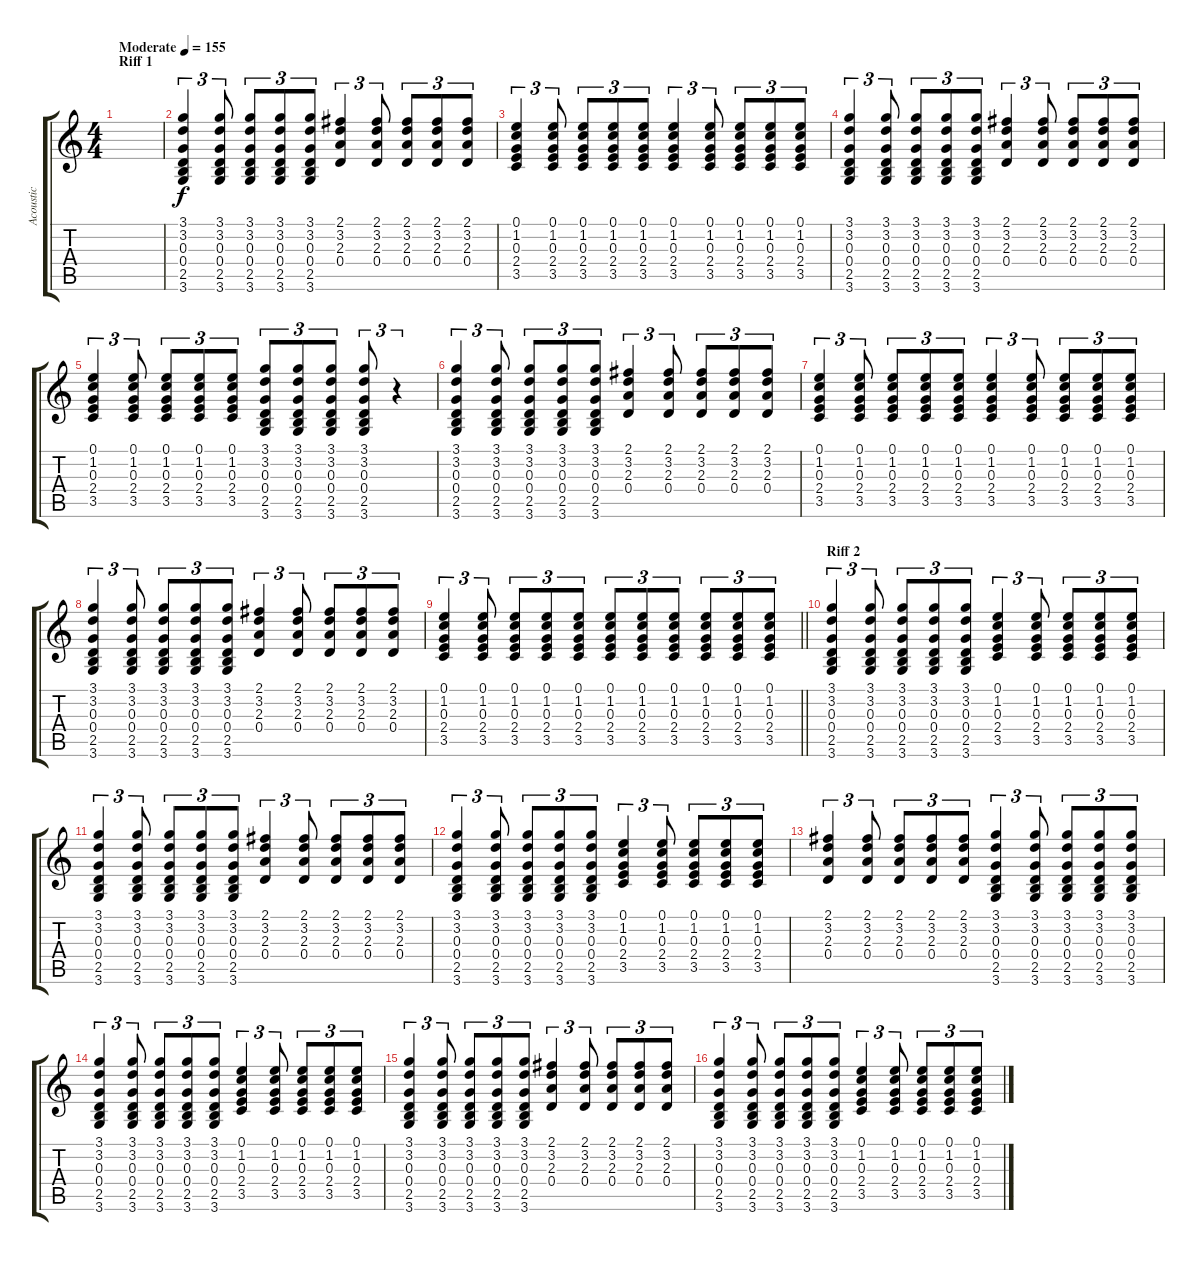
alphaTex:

\track ("Acoustic" "Acoustic") {instrument acousticguitarnylon}
\staff {score tabs}
\tuning (E4 B3 G3 D3 A2 E2) {hide}
\ts (4 4)
\section ("" "Riff 1")
\tempo (155 "Moderate")
\clef g2
\ks c
|
(3.1 3.2 0.3 0.4 2.5 3.6).4{tu (3 2)} (3.1 3.2 0.3 0.4 2.5 3.6).8{tu (3 2)} (3.1 3.2 0.3 0.4 2.5 3.6).8{tu (3 2)} (3.1 3.2 0.3 0.4 2.5 3.6).8{tu (3 2)} (3.1 3.2 0.3 0.4 2.5 3.6).8{tu (3 2)} (2.1 3.2 2.3 0.4).4{tu (3 2)} (2.1 3.2 2.3 0.4).8{tu (3 2)} (2.1 3.2 2.3 0.4).8{tu (3 2)} (2.1 3.2 2.3 0.4).8{tu (3 2)} (2.1 3.2 2.3 0.4).8{tu (3 2)} |
(0.1 1.2 0.3 2.4 3.5).4{tu (3 2)} (0.1 1.2 0.3 2.4 3.5).8{tu (3 2)} (0.1 1.2 0.3 2.4 3.5).8{tu (3 2)} (0.1 1.2 0.3 2.4 3.5).8{tu (3 2)} (0.1 1.2 0.3 2.4 3.5).8{tu (3 2)} (0.1 1.2 0.3 2.4 3.5).4{tu (3 2)} (0.1 1.2 0.3 2.4 3.5).8{tu (3 2)} (0.1 1.2 0.3 2.4 3.5).8{tu (3 2)} (0.1 1.2 0.3 2.4 3.5).8{tu (3 2)} (0.1 1.2 0.3 2.4 3.5).8{tu (3 2)} |
(3.1 3.2 0.3 0.4 2.5 3.6).4{tu (3 2)} (3.1 3.2 0.3 0.4 2.5 3.6).8{tu (3 2)} (3.1 3.2 0.3 0.4 2.5 3.6).8{tu (3 2)} (3.1 3.2 0.3 0.4 2.5 3.6).8{tu (3 2)} (3.1 3.2 0.3 0.4 2.5 3.6).8{tu (3 2)} (2.1 3.2 2.3 0.4).4{tu (3 2)} (2.1 3.2 2.3 0.4).8{tu (3 2)} (2.1 3.2 2.3 0.4).8{tu (3 2)} (2.1 3.2 2.3 0.4).8{tu (3 2)} (2.1 3.2 2.3 0.4).8{tu (3 2)} |
(0.1 1.2 0.3 2.4 3.5).4{tu (3 2)} (0.1 1.2 0.3 2.4 3.5).8{tu (3 2)} (0.1 1.2 0.3 2.4 3.5).8{tu (3 2)} (0.1 1.2 0.3 2.4 3.5).8{tu (3 2)} (0.1 1.2 0.3 2.4 3.5).8{tu (3 2)} (3.1 3.2 0.3 0.4 2.5 3.6).8{tu (3 2)} (3.1 3.2 0.3 0.4 2.5 3.6).8{tu (3 2)} (3.1 3.2 0.3 0.4 2.5 3.6).8{tu (3 2)} (3.1 3.2 0.3 0.4 2.5 3.6).8{tu (3 2)} r.4{tu (3 2)} |
(3.1 3.2 0.3 0.4 2.5 3.6).4{tu (3 2)} (3.1 3.2 0.3 0.4 2.5 3.6).8{tu (3 2)} (3.1 3.2 0.3 0.4 2.5 3.6).8{tu (3 2)} (3.1 3.2 0.3 0.4 2.5 3.6).8{tu (3 2)} (3.1 3.2 0.3 0.4 2.5 3.6).8{tu (3 2)} (2.1 3.2 2.3 0.4).4{tu (3 2)} (2.1 3.2 2.3 0.4).8{tu (3 2)} (2.1 3.2 2.3 0.4).8{tu (3 2)} (2.1 3.2 2.3 0.4).8{tu (3 2)} (2.1 3.2 2.3 0.4).8{tu (3 2)} |
(0.1 1.2 0.3 2.4 3.5).4{tu (3 2)} (0.1 1.2 0.3 2.4 3.5).8{tu (3 2)} (0.1 1.2 0.3 2.4 3.5).8{tu (3 2)} (0.1 1.2 0.3 2.4 3.5).8{tu (3 2)} (0.1 1.2 0.3 2.4 3.5).8{tu (3 2)} (0.1 1.2 0.3 2.4 3.5).4{tu (3 2)} (0.1 1.2 0.3 2.4 3.5).8{tu (3 2)} (0.1 1.2 0.3 2.4 3.5).8{tu (3 2)} (0.1 1.2 0.3 2.4 3.5).8{tu (3 2)} (0.1 1.2 0.3 2.4 3.5).8{tu (3 2)} |
(3.1 3.2 0.3 0.4 2.5 3.6).4{tu (3 2)} (3.1 3.2 0.3 0.4 2.5 3.6).8{tu (3 2)} (3.1 3.2 0.3 0.4 2.5 3.6).8{tu (3 2)} (3.1 3.2 0.3 0.4 2.5 3.6).8{tu (3 2)} (3.1 3.2 0.3 0.4 2.5 3.6).8{tu (3 2)} (2.1 3.2 2.3 0.4).4{tu (3 2)} (2.1 3.2 2.3 0.4).8{tu (3 2)} (2.1 3.2 2.3 0.4).8{tu (3 2)} (2.1 3.2 2.3 0.4).8{tu (3 2)} (2.1 3.2 2.3 0.4).8{tu (3 2)} |
\barLineRight lightlight
(0.1 1.2 0.3 2.4 3.5).4{tu (3 2)} (0.1 1.2 0.3 2.4 3.5).8{tu (3 2)} (0.1 1.2 0.3 2.4 3.5).8{tu (3 2)} (0.1 1.2 0.3 2.4 3.5).8{tu (3 2)} (0.1 1.2 0.3 2.4 3.5).8{tu (3 2)} (0.1 1.2 0.3 2.4 3.5).8{tu (3 2)} (0.1 1.2 0.3 2.4 3.5).8{tu (3 2)} (0.1 1.2 0.3 2.4 3.5).8{tu (3 2)} (0.1 1.2 0.3 2.4 3.5).8{tu (3 2)} (0.1 1.2 0.3 2.4 3.5).8{tu (3 2)} (0.1 1.2 0.3 2.4 3.5).8{tu (3 2)} |
\section ("" "Riff 2")
(3.1 3.2 0.3 0.4 2.5 3.6).4{tu (3 2)} (3.1 3.2 0.3 0.4 2.5 3.6).8{tu (3 2)} (3.1 3.2 0.3 0.4 2.5 3.6).8{tu (3 2)} (3.1 3.2 0.3 0.4 2.5 3.6).8{tu (3 2)} (3.1 3.2 0.3 0.4 2.5 3.6).8{tu (3 2)} (0.1 1.2 0.3 2.4 3.5).4{tu (3 2)} (0.1 1.2 0.3 2.4 3.5).8{tu (3 2)} (0.1 1.2 0.3 2.4 3.5).8{tu (3 2)} (0.1 1.2 0.3 2.4 3.5).8{tu (3 2)} (0.1 1.2 0.3 2.4 3.5).8{tu (3 2)} |
(3.1 3.2 0.3 0.4 2.5 3.6).4{tu (3 2)} (3.1 3.2 0.3 0.4 2.5 3.6).8{tu (3 2)} (3.1 3.2 0.3 0.4 2.5 3.6).8{tu (3 2)} (3.1 3.2 0.3 0.4 2.5 3.6).8{tu (3 2)} (3.1 3.2 0.3 0.4 2.5 3.6).8{tu (3 2)} (2.1 3.2 2.3 0.4).4{tu (3 2)} (2.1 3.2 2.3 0.4).8{tu (3 2)} (2.1 3.2 2.3 0.4).8{tu (3 2)} (2.1 3.2 2.3 0.4).8{tu (3 2)} (2.1 3.2 2.3 0.4).8{tu (3 2)} |
(3.1 3.2 0.3 0.4 2.5 3.6).4{tu (3 2)} (3.1 3.2 0.3 0.4 2.5 3.6).8{tu (3 2)} (3.1 3.2 0.3 0.4 2.5 3.6).8{tu (3 2)} (3.1 3.2 0.3 0.4 2.5 3.6).8{tu (3 2)} (3.1 3.2 0.3 0.4 2.5 3.6).8{tu (3 2)} (0.1 1.2 0.3 2.4 3.5).4{tu (3 2)} (0.1 1.2 0.3 2.4 3.5).8{tu (3 2)} (0.1 1.2 0.3 2.4 3.5).8{tu (3 2)} (0.1 1.2 0.3 2.4 3.5).8{tu (3 2)} (0.1 1.2 0.3 2.4 3.5).8{tu (3 2)} |
(2.1 3.2 2.3 0.4).4{tu (3 2)} (2.1 3.2 2.3 0.4).8{tu (3 2)} (2.1 3.2 2.3 0.4).8{tu (3 2)} (2.1 3.2 2.3 0.4).8{tu (3 2)} (2.1 3.2 2.3 0.4).8{tu (3 2)} (3.1 3.2 0.3 0.4 2.5 3.6).4{tu (3 2)} (3.1 3.2 0.3 0.4 2.5 3.6).8{tu (3 2)} (3.1 3.2 0.3 0.4 2.5 3.6).8{tu (3 2)} (3.1 3.2 0.3 0.4 2.5 3.6).8{tu (3 2)} (3.1 3.2 0.3 0.4 2.5 3.6).8{tu (3 2)} |
(3.1 3.2 0.3 0.4 2.5 3.6).4{tu (3 2)} (3.1 3.2 0.3 0.4 2.5 3.6).8{tu (3 2)} (3.1 3.2 0.3 0.4 2.5 3.6).8{tu (3 2)} (3.1 3.2 0.3 0.4 2.5 3.6).8{tu (3 2)} (3.1 3.2 0.3 0.4 2.5 3.6).8{tu (3 2)} (0.1 1.2 0.3 2.4 3.5).4{tu (3 2)} (0.1 1.2 0.3 2.4 3.5).8{tu (3 2)} (0.1 1.2 0.3 2.4 3.5).8{tu (3 2)} (0.1 1.2 0.3 2.4 3.5).8{tu (3 2)} (0.1 1.2 0.3 2.4 3.5).8{tu (3 2)} |
(3.1 3.2 0.3 0.4 2.5 3.6).4{tu (3 2)} (3.1 3.2 0.3 0.4 2.5 3.6).8{tu (3 2)} (3.1 3.2 0.3 0.4 2.5 3.6).8{tu (3 2)} (3.1 3.2 0.3 0.4 2.5 3.6).8{tu (3 2)} (3.1 3.2 0.3 0.4 2.5 3.6).8{tu (3 2)} (2.1 3.2 2.3 0.4).4{tu (3 2)} (2.1 3.2 2.3 0.4).8{tu (3 2)} (2.1 3.2 2.3 0.4).8{tu (3 2)} (2.1 3.2 2.3 0.4).8{tu (3 2)} (2.1 3.2 2.3 0.4).8{tu (3 2)} |
(3.1 3.2 0.3 0.4 2.5 3.6).4{tu (3 2)} (3.1 3.2 0.3 0.4 2.5 3.6).8{tu (3 2)} (3.1 3.2 0.3 0.4 2.5 3.6).8{tu (3 2)} (3.1 3.2 0.3 0.4 2.5 3.6).8{tu (3 2)} (3.1 3.2 0.3 0.4 2.5 3.6).8{tu (3 2)} (0.1 1.2 0.3 2.4 3.5).4{tu (3 2)} (0.1 1.2 0.3 2.4 3.5).8{tu (3 2)} (0.1 1.2 0.3 2.4 3.5).8{tu (3 2)} (0.1 1.2 0.3 2.4 3.5).8{tu (3 2)} (0.1 1.2 0.3 2.4 3.5).8{tu (3 2)}
